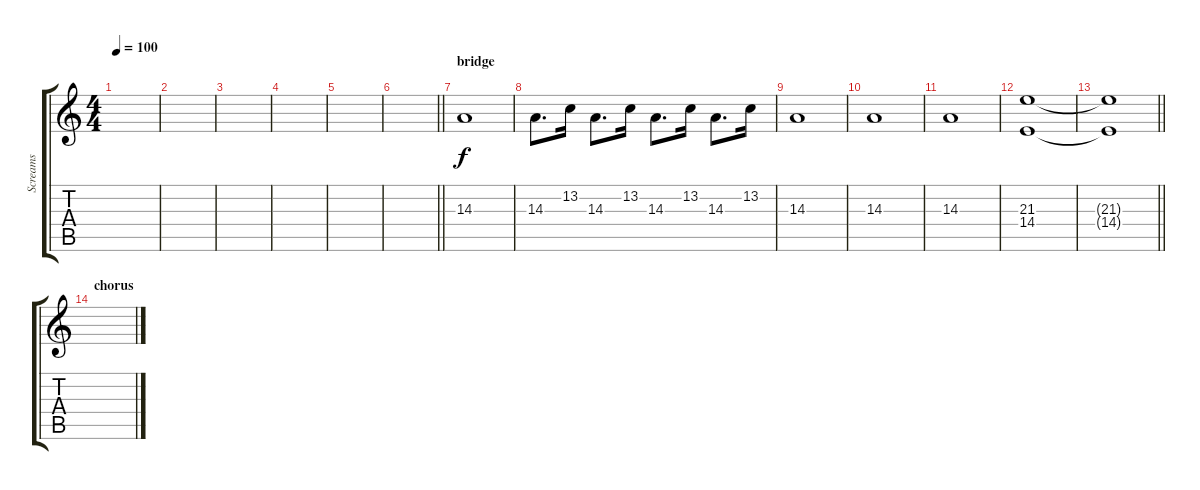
\track ("Screams" "Screams") {instrument sopranosax}
\staff {score tabs}
\tuning (E4 B3 G3 D3 A2 E2) {hide}
\ts (4 4)
\tempo 100
\clef g2
\ks c
|
|
|
|
|
\barLineRight lightlight
|
\section ("" "bridge")
14.3.1 |
14.3.8{d} 13.2.16 14.3.8{d} 13.2.16 14.3.8{d} 13.2.16 14.3.8{d} 13.2.16 |
14.3.1 |
14.3.1 |
14.3.1 |
(21.3 14.4).1 |
\barLineRight lightlight
(21.3{t} 14.4{t}).1 |
\section ("" "chorus")
